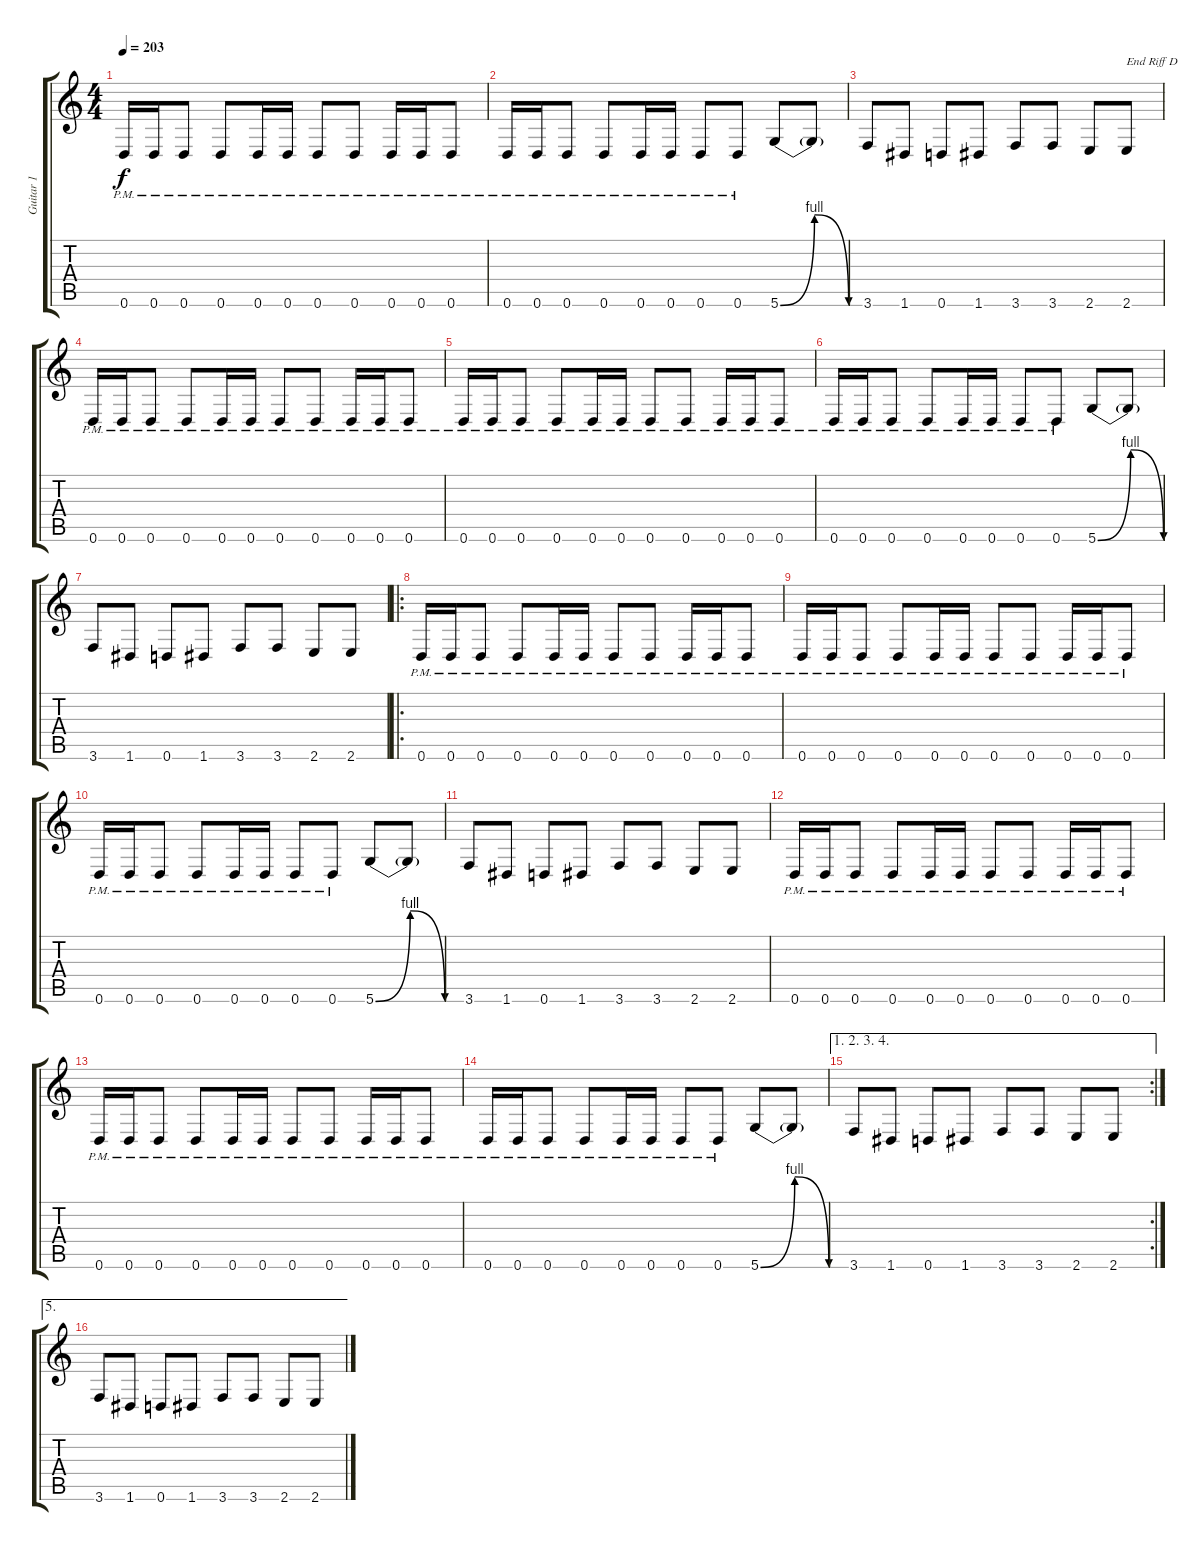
\track ("Guitar 1" "Guitar 1") {instrument distortionguitar}
\staff {score tabs}
\tuning (E4 B3 G3 D3 A2 D2) {hide}
\ts (4 4)
\tempo 203
\clef g2
\ks c
0.6{pm}.16{dy f} 0.6{pm}.16 0.6{pm}.8 0.6{pm}.8 0.6{pm}.16 0.6{pm}.16 0.6{pm}.8 0.6{pm}.8 0.6{pm}.16 0.6{pm}.16 0.6{pm}.8 |
0.6{pm}.16 0.6{pm}.16 0.6{pm}.8 0.6{pm}.8 0.6{pm}.16 0.6{pm}.16 0.6{pm}.8 0.6{pm}.8 5.6{be (bendrelease 0 0 15 4 15 4 60 0)}.8 5.6{t}.8 |
3.6.8 1.6.8 0.6.8 1.6.8 3.6.8 3.6.8 2.6.8 2.6.8{txt "End Riff D"} |
0.6{pm}.16 0.6{pm}.16 0.6{pm}.8 0.6{pm}.8 0.6{pm}.16 0.6{pm}.16 0.6{pm}.8 0.6{pm}.8 0.6{pm}.16 0.6{pm}.16 0.6{pm}.8 |
0.6{pm}.16 0.6{pm}.16 0.6{pm}.8 0.6{pm}.8 0.6{pm}.16 0.6{pm}.16 0.6{pm}.8 0.6{pm}.8 0.6{pm}.16 0.6{pm}.16 0.6{pm}.8 |
0.6{pm}.16 0.6{pm}.16 0.6{pm}.8 0.6{pm}.8 0.6{pm}.16 0.6{pm}.16 0.6{pm}.8 0.6{pm}.8 5.6{be (bendrelease 0 0 15 4 15 4 60 0)}.8 5.6{t}.8 |
3.6.8 1.6.8 0.6.8 1.6.8 3.6.8 3.6.8 2.6.8 2.6.8 |
\ro
0.6{pm}.16 0.6{pm}.16 0.6{pm}.8 0.6{pm}.8 0.6{pm}.16 0.6{pm}.16 0.6{pm}.8 0.6{pm}.8 0.6{pm}.16 0.6{pm}.16 0.6{pm}.8 |
0.6{pm}.16 0.6{pm}.16 0.6{pm}.8 0.6{pm}.8 0.6{pm}.16 0.6{pm}.16 0.6{pm}.8 0.6{pm}.8 0.6{pm}.16 0.6{pm}.16 0.6{pm}.8 |
0.6{pm}.16 0.6{pm}.16 0.6{pm}.8 0.6{pm}.8 0.6{pm}.16 0.6{pm}.16 0.6{pm}.8 0.6{pm}.8 5.6{be (bendrelease 0 0 15 4 15 4 60 0)}.8 5.6{t}.8 |
3.6.8 1.6.8 0.6.8 1.6.8 3.6.8 3.6.8 2.6.8 2.6.8 |
0.6{pm}.16 0.6{pm}.16 0.6{pm}.8 0.6{pm}.8 0.6{pm}.16 0.6{pm}.16 0.6{pm}.8 0.6{pm}.8 0.6{pm}.16 0.6{pm}.16 0.6{pm}.8 |
0.6{pm}.16 0.6{pm}.16 0.6{pm}.8 0.6{pm}.8 0.6{pm}.16 0.6{pm}.16 0.6{pm}.8 0.6{pm}.8 0.6{pm}.16 0.6{pm}.16 0.6{pm}.8 |
0.6{pm}.16 0.6{pm}.16 0.6{pm}.8 0.6{pm}.8 0.6{pm}.16 0.6{pm}.16 0.6{pm}.8 0.6{pm}.8 5.6{be (bendrelease 0 0 15 4 15 4 60 0)}.8 5.6{t}.8 |
\ae (1 2 3 4)
\rc 2
3.6.8 1.6.8 0.6.8 1.6.8 3.6.8 3.6.8 2.6.8 2.6.8 |
\ae 5
3.6.8 1.6.8 0.6.8 1.6.8 3.6.8 3.6.8 2.6.8 2.6.8
